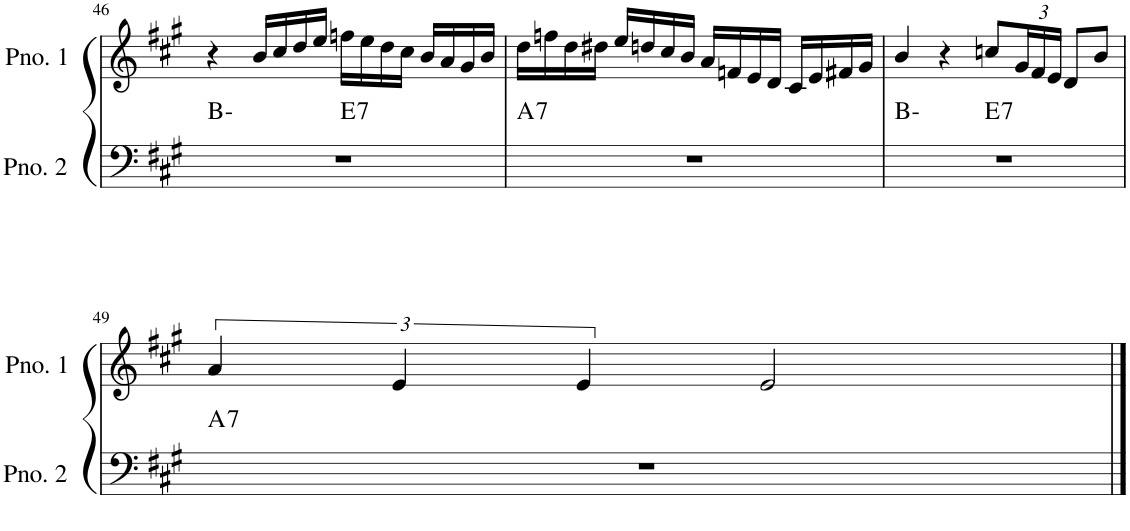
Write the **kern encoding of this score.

**kern	**harte	**kern
*part2	*part2	*part1
*staff2	*	*staff1
*I"ピアノ 2	*	*I"ピアノ 1
!!LO:PB:g=z
*clefF4	*	*clefG2
*k[f#c#g#]	*	*k[f#c#g#]
*M4/4	*	*M4/4
=46	=46	=46
*^	*	*
1r	2ryy	B:min	4r
.	.	.	16b/LL
.	.	.	16cc#/
.	.	.	16dd/
.	.	.	16ee/JJ
!	!	!LO:H:kt=7	!
.	2ryy	E:7	16ffn\LL
.	.	.	16ee\
.	.	.	16dd\
.	.	.	16cc#\JJ
.	.	.	16b/LL
.	.	.	16a/
.	.	.	16g#/
.	.	.	16b/JJ
=47	=47	=47	=47
!	!	!LO:H:kt=7	!
*v	*v	*	*
1r	A:7	16dd\LL
.	.	16ffn\
.	.	16dd\
.	.	16dd#X\JJ
.	.	16ee/LL
.	.	16ddn/
.	.	16cc#/
.	.	16b/JJ
.	.	16a/LL
.	.	16fn/
.	.	16e/
.	.	16d/JJ
.	.	16c#/LL
.	.	16e/
.	.	16f#X/
.	.	16g#/JJ
=48	=48	=48
*^	*	*
1r	2ryy	B:min	4b/
.	.	.	4r
!	!	!LO:H:kt=7	!
.	2ryy	E:7	8ccn/L
*	*	*	*Xbrackettup
.	.	.	24g#/L
.	.	.	24f#/
.	.	.	24e/JJ
.	.	.	8d/L
.	.	.	8b/J
*v	*v	*	*
!!LO:LB:g=z
=49	=49	=49
*	*	*brackettup
*^	*	*
!	!	!LO:H:kt=7	!
*v	*v	*	*
1r	A:7	6a/
.	.	6e/
.	.	6e/
.	.	2e/
==	==	==
*-	*-	*-
